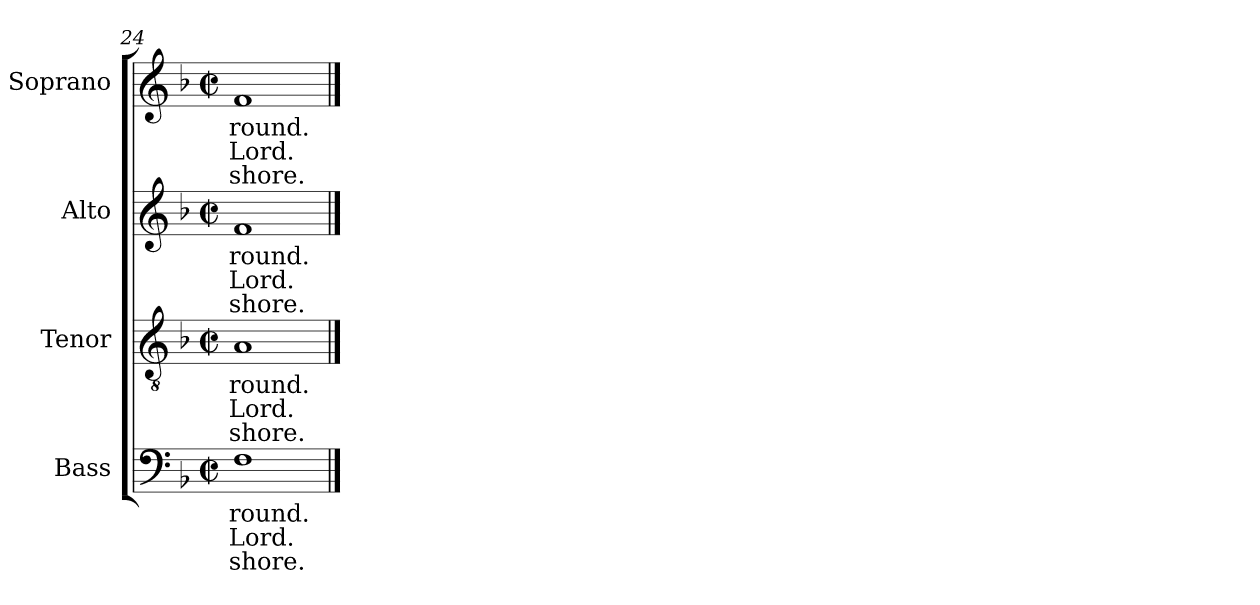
**kern	**text	**text	**text	**kern	**text	**text	**text	**kern	**text	**text	**text	**kern	**text	**text	**text
*part4	*part4	*part4	*part4	*part3	*part3	*part3	*part3	*part2	*part2	*part2	*part2	*part1	*part1	*part1	*part1
*staff4	*staff4	*staff4	*staff4	*staff3	*staff3	*staff3	*staff3	*staff2	*staff2	*staff2	*staff2	*staff1	*staff1	*staff1	*staff1
*I"Bass	*	*	*	*I"Tenor	*	*	*	*I"Alto	*	*	*	*I"Soprano	*	*	*
*I'B.	*	*	*	*I'T.	*	*	*	*I'A.	*	*	*	*I'S.	*	*	*
*clefF4	*	*	*	*clefGv2	*	*	*	*clefG2	*	*	*	*clefG2	*	*	*
*	*	*	*	*ITrd7c12	*	*	*	*	*	*	*	*	*	*	*
*k[b-]	*	*	*	*k[b-]	*	*	*	*k[b-]	*	*	*	*k[b-]	*	*	*
*F:	*	*	*	*F:	*	*	*	*F:	*	*	*	*F:	*	*	*
*M2/2	*	*	*	*M2/2	*	*	*	*M2/2	*	*	*	*M2/2	*	*	*
*met(c|)	*	*	*	*met(c|)	*	*	*	*met(c|)	*	*	*	*met(c|)	*	*	*
=24	=24	=24	=24	=24	=24	=24	=24	=24	=24	=24	=24	=24	=24	=24	=24
!	!LO:LY:b:color=#000000	!LO:LY:b:color=#000000	!LO:LY:b:color=#000000	!	!	!	!	!	!	!	!	!	!	!	!
!	!	!	!	!	!LO:LY:b:color=#000000	!LO:LY:b:color=#000000	!LO:LY:b:color=#000000	!	!	!	!	!	!	!	!
!	!	!	!	!	!	!	!	!	!LO:LY:b:color=#000000	!LO:LY:b:color=#000000	!LO:LY:b:color=#000000	!	!	!	!
!	!	!	!	!	!	!	!	!	!	!	!	!	!LO:LY:b:color=#000000	!LO:LY:b:color=#000000	!LO:LY:b:color=#000000
1Fi	-round.	Lord.	shore.	1AAi	-round.	Lord.	shore.	1fi	-round.	Lord.	shore.	1fi	-round.	Lord.	shore.
==	==	==	==	==	==	==	==	==	==	==	==	==	==	==	==
*-	*-	*-	*-	*-	*-	*-	*-	*-	*-	*-	*-	*-	*-	*-	*-
